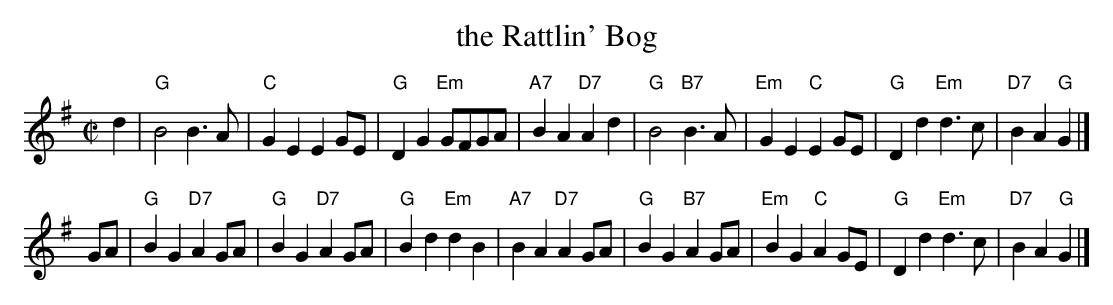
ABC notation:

X:1
T: the Rattlin' Bog
M: C|
L: 1/8
K: G
d2 \
| "G"B4     B3A |  "C"G2E2    E2GE | "G"D2G2 "Em"GFGA | "A7"B2A2 "D7"A2d2 \
| "G"B4 "B7"B3A | "Em"G2E2 "C"E2GE | "G"D2d2 "Em"d3c  | "D7"B2A2 "G"G2 |]
GA \
| "G"B2G2 "D7"A2GA |  "G"B2G2 "D7"A2GA | "G"B2d2 "Em"d2B2 | "A7"B2A2 "D7"A2GA \
| "G"B2G2 "B7"A2GA | "Em"B2G2  "C"A2GE | "G"D2d2 "Em"d3c  | "D7"B2A2 "G"G2 |]
